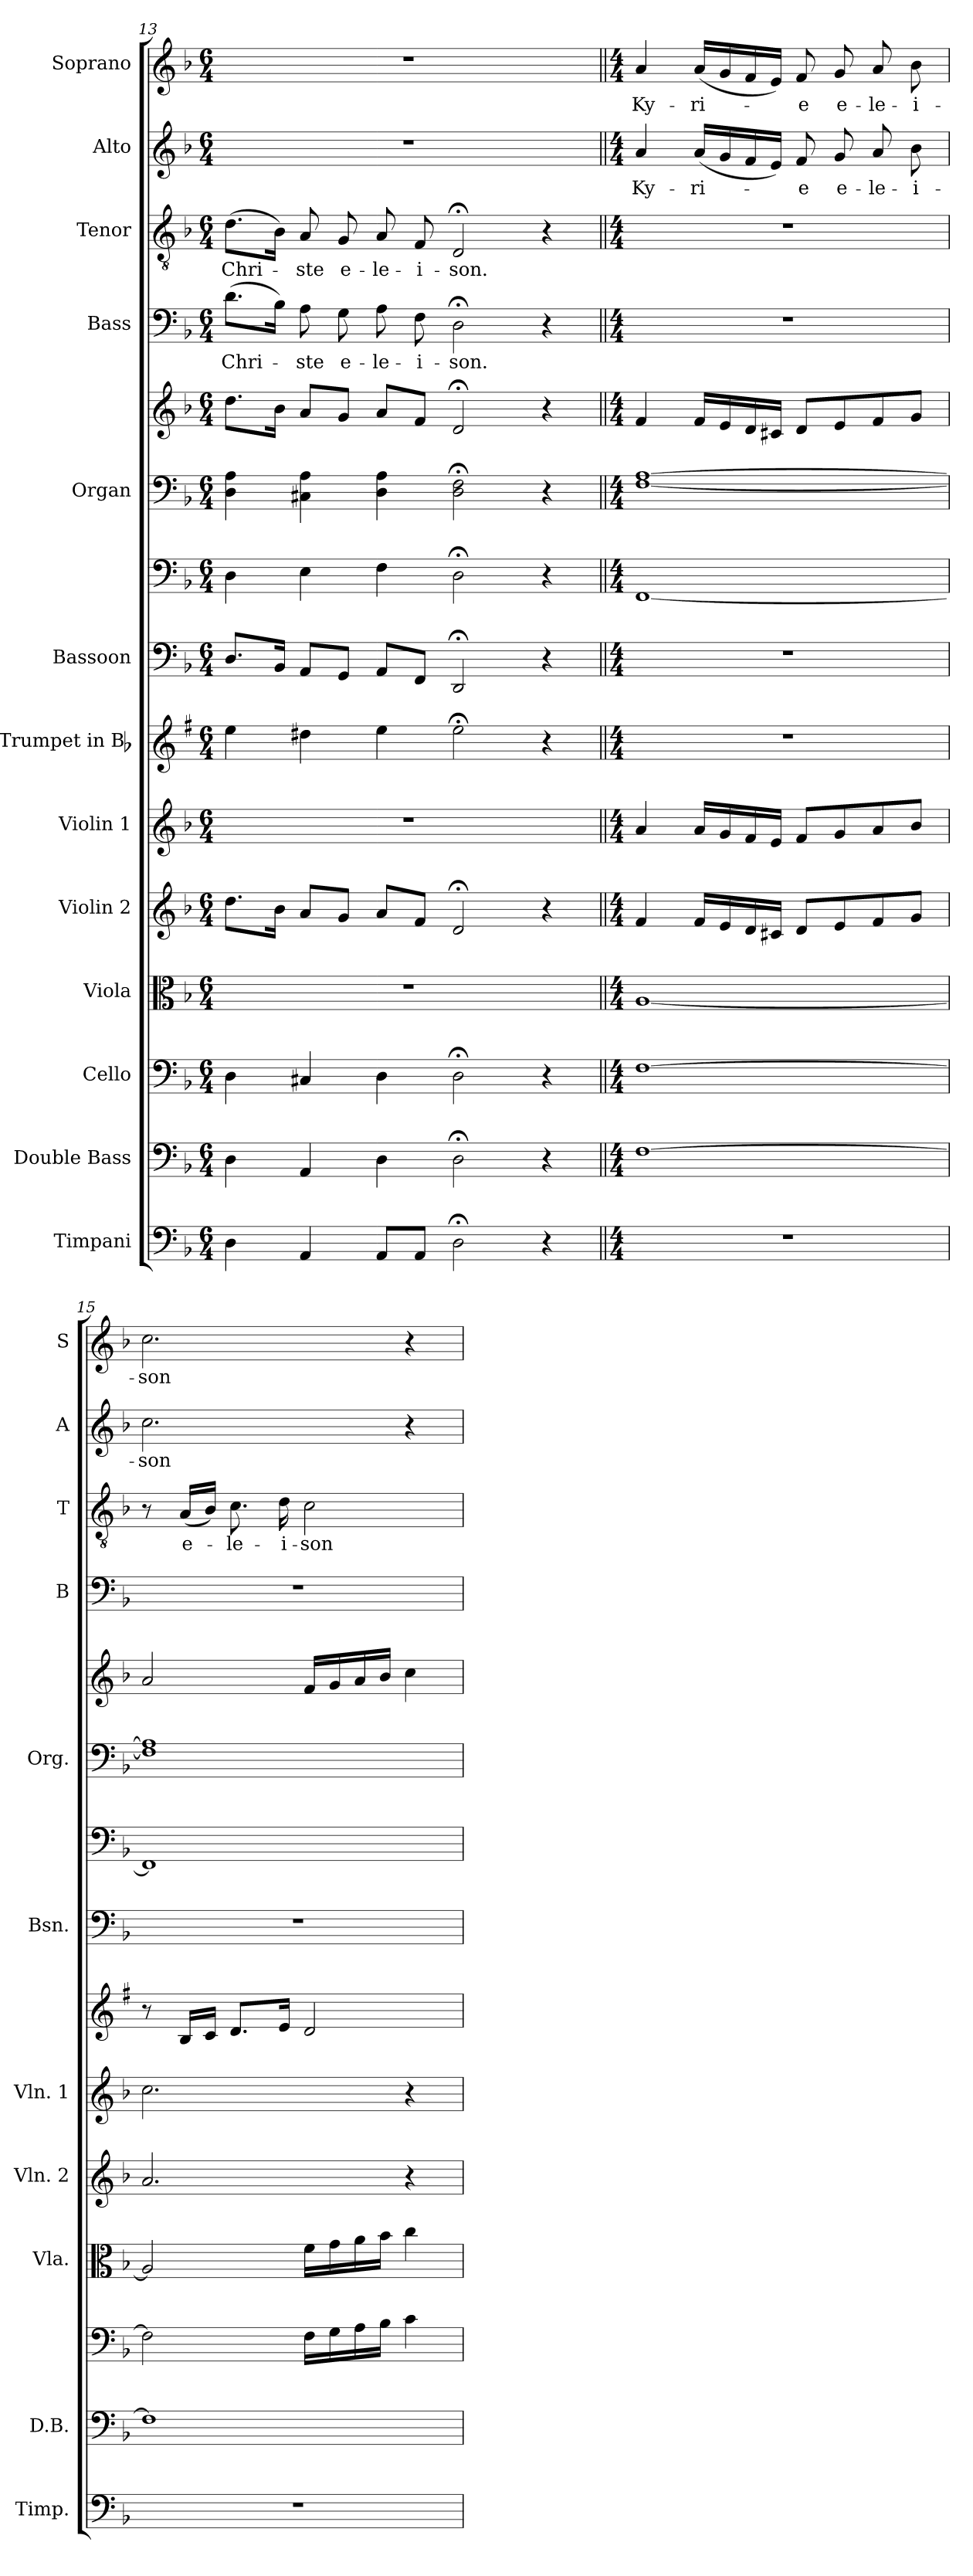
**kern	**kern	**kern	**kern	**kern	**kern	**kern	**kern	**kern	**kern	**kern	**kern	**text	**kern	**text	**kern	**text	**kern	**text
*part14	*part13	*part12	*part11	*part10	*part9	*part8	*part7	*part6	*part5	*part5	*part4	*part4	*part3	*part3	*part2	*part2	*part1	*part1
*staff15	*staff14	*staff13	*staff12	*staff11	*staff10	*staff9	*staff8	*staff7	*staff6	*staff5	*staff4	*staff4	*staff3	*staff3	*staff2	*staff2	*staff1	*staff1
*I"Timpani	*I"Double Bass	*I"Cello	*I"Viola	*I"Violin 2	*I"Violin 1	*I"Trumpet in Bb	*I"Bassoon	*	*I"Organ	*	*I"Bass	*	*I"Tenor	*	*I"Alto	*	*I"Soprano	*
*I'Timp.	*I'D.B.	*	*I'Vla.	*I'Vln. 2	*I'Vln. 1	*	*I'Bsn.	*	*I'Org.	*	*I'B	*	*I'T	*	*I'A	*	*I'S	*
*clefF4	*clefF4	*clefF4	*clefC3	*clefG2	*clefG2	*clefG2	*clefF4	*clefF4	*clefF4	*clefG2	*clefF4	*	*clefGv2	*	*clefG2	*	*clefG2	*
*	*ITrd7c12	*	*	*	*	*ITrd1c2	*	*	*	*	*	*	*	*	*	*	*	*
*k[b-]	*k[b-]	*k[b-]	*k[b-]	*k[b-]	*k[b-]	*k[b-]	*k[b-]	*k[b-]	*k[b-]	*k[b-]	*k[b-]	*	*k[b-]	*	*k[b-]	*	*k[b-]	*
*d:	*d:	*d:	*d:	*d:	*d:	*d:	*d:	*d:	*d:	*d:	*d:	*	*d:	*	*d:	*	*d:	*
*M6/4	*M6/4	*M6/4	*M6/4	*M6/4	*M6/4	*M6/4	*M6/4	*M6/4	*M6/4	*M6/4	*M6/4	*	*M6/4	*	*M6/4	*	*M6/4	*
=13	=13	=13	=13	=13	=13	=13	=13	=13	=13	=13	=13	=13	=13	=13	=13	=13	=13	=13
!	!	!	!	!	!	!	!	!	!	!	!	!LO:LY:b	!	!LO:LY:b	!	!	!	!
4D\	4DD\	4D\	1.r	8.dd\L	1.r	4dd\	8.D/L	4D\	4D\ 4A\	8.dd\L	(>8.d\L	Chri-	(>8.d\L	Chri-	1.r	.	1.r	.
.	.	.	.	16b-\Jk	.	.	16BB-/Jk	.	.	16b-\Jk	16B-\Jk)	.	16B-\Jk)	.	.	.	.	.
!	!	!	!	!	!	!	!	!	!	!	!	!LO:LY:b	!	!LO:LY:b	!	!	!	!
4AA/	4AAA/	4C#X/	.	8a/L	.	4cc#X\	8AA/L	4E\	4C#X\ 4A\	8a/L	8A\	-ste	8A/	-ste	.	.	.	.
!	!	!	!	!	!	!	!	!	!	!	!	!LO:LY:b	!	!LO:LY:b	!	!	!	!
.	.	.	.	8g/J	.	.	8GG/J	.	.	8g/J	8G\	e-	8G/	e-	.	.	.	.
!	!	!	!	!	!	!	!	!	!	!	!	!LO:LY:b	!	!LO:LY:b	!	!	!	!
8AA/L	4DD\	4D\	.	8a/L	.	4dd\	8AA/L	4F\	4D\ 4A\	8a/L	8A\	-le-	8A/	-le-	.	.	.	.
!	!	!	!	!	!	!	!	!	!	!	!	!LO:LY:b	!	!LO:LY:b	!	!	!	!
8AA/J	.	.	.	8f/J	.	.	8FF/J	.	.	8f/J	8F\	-i-	8F/	-i-	.	.	.	.
!	!	!	!	!	!	!	!	!	!	!	!	!LO:LY:b	!	!LO:LY:b	!	!	!	!
2D;<\	2DD;<\	2D;<\	.	2d;/	.	2dd;<\	2DD;/	2D;<\	2D\;< 2F\;<	2d;/	2D;<\	-son.	2D;/	-son.	.	.	.	.
4r	4r	4r	.	4r	.	4r	4r	4r	4r	4r	4r	.	4r	.	.	.	.	.
=14||	=14||	=14||	=14||	=14||	=14||	=14||	=14||	=14||	=14||	=14||	=14||	=14||	=14||	=14||	=14||	=14||	=14||	=14||
*M4/4	*M4/4	*M4/4	*M4/4	*M4/4	*M4/4	*M4/4	*M4/4	*M4/4	*M4/4	*M4/4	*M4/4	*	*M4/4	*	*M4/4	*	*M4/4	*
!	!	!	!	!	!	!	!	!	!	!	!	!	!	!	!	!LO:LY:b	!	!LO:LY:b
1r	[1FF	[1F	[1A	4f/	4a/	1r	1r	[1FF	[1F [1A	4f/	1r	.	1r	.	4a/	Ky-	4a/	Ky-
!	!	!	!	!	!	!	!	!	!	!	!	!	!	!	!	!LO:LY:b	!	!LO:LY:b
.	.	.	.	16f/LL	16a/LL	.	.	.	.	16f/LL	.	.	.	.	(<16a/LL	-ri-	(<16a/LL	-ri-
.	.	.	.	16e/	16g/	.	.	.	.	16e/	.	.	.	.	16g/	.	16g/	.
.	.	.	.	16d/	16f/	.	.	.	.	16d/	.	.	.	.	16f/	.	16f/	.
.	.	.	.	16c#X/JJ	16e/JJ	.	.	.	.	16c#X/JJ	.	.	.	.	16e/JJ)	.	16e/JJ)	.
!	!	!	!	!	!	!	!	!	!	!	!	!	!	!	!	!LO:LY:b	!	!LO:LY:b
.	.	.	.	8d/L	8f/L	.	.	.	.	8d/L	.	.	.	.	8f/	-e	8f/	-e
!	!	!	!	!	!	!	!	!	!	!	!	!	!	!	!	!LO:LY:b	!	!LO:LY:b
.	.	.	.	8e/	8g/	.	.	.	.	8e/	.	.	.	.	8g/	e-	8g/	e-
!	!	!	!	!	!	!	!	!	!	!	!	!	!	!	!	!LO:LY:b	!	!LO:LY:b
.	.	.	.	8f/	8a/	.	.	.	.	8f/	.	.	.	.	8a/	-le-	8a/	-le-
!	!	!	!	!	!	!	!	!	!	!	!	!	!	!	!	!LO:LY:b	!	!LO:LY:b
.	.	.	.	8g/J	8b-/J	.	.	.	.	8g/J	.	.	.	.	8b-\	-i-	8b-\	-i-
=15	=15	=15	=15	=15	=15	=15	=15	=15	=15	=15	=15	=15	=15	=15	=15	=15	=15	=15
!	!	!	!	!	!	!	!	!	!	!	!	!	!	!	!	!LO:LY:b	!	!LO:LY:b
1r	1FF]	2F\]	2A/]	2.a/	2.cc\	8r	1r	1FF]	1F] 1A]	2a/	1r	.	8r	.	2.cc\	-son	2.cc\	-son
!	!	!	!	!	!	!	!	!	!	!	!	!	!	!LO:LY:b	!	!	!	!
.	.	.	.	.	.	16A/LL	.	.	.	.	.	.	(<16A/LL	e-	.	.	.	.
.	.	.	.	.	.	16B-/JJ	.	.	.	.	.	.	16B-/JJ)	.	.	.	.	.
!	!	!	!	!	!	!	!	!	!	!	!	!	!	!LO:LY:b	!	!	!	!
.	.	.	.	.	.	8.c/L	.	.	.	.	.	.	8.c\	-le-	.	.	.	.
!	!	!	!	!	!	!	!	!	!	!	!	!	!	!LO:LY:b	!	!	!	!
.	.	.	.	.	.	16d/Jk	.	.	.	.	.	.	16d\	-i-	.	.	.	.
!	!	!	!	!	!	!	!	!	!	!	!	!	!	!LO:LY:b	!	!	!	!
.	.	16F\LL	16f\LL	.	.	2c/	.	.	.	16f/LL	.	.	2c\	-son	.	.	.	.
.	.	16G\	16g\	.	.	.	.	.	.	16g/	.	.	.	.	.	.	.	.
.	.	16A\	16a\	.	.	.	.	.	.	16a/	.	.	.	.	.	.	.	.
.	.	16B-\JJ	16b-\JJ	.	.	.	.	.	.	16b-/JJ	.	.	.	.	.	.	.	.
.	.	4c\	4cc\	4r	4r	.	.	.	.	4cc\	.	.	.	.	4r	.	4r	.
=	=	=	=	=	=	=	=	=	=	=	=	=	=	=	=	=	=	=
*-	*-	*-	*-	*-	*-	*-	*-	*-	*-	*-	*-	*-	*-	*-	*-	*-	*-	*-
